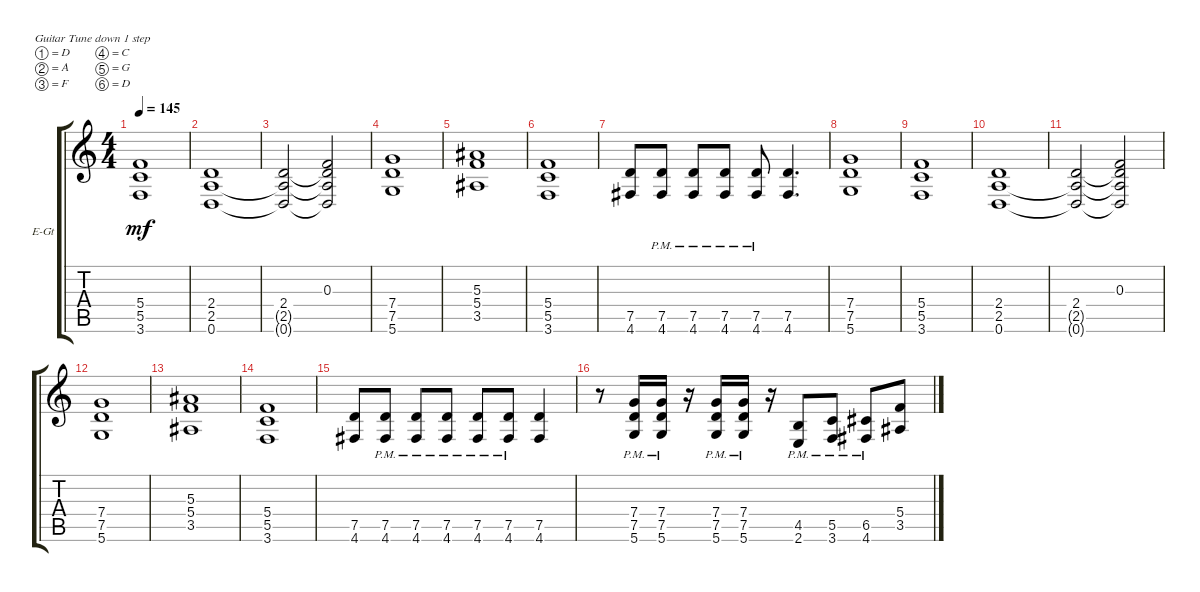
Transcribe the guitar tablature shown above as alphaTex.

\defaultSystemsLayout 4
\bracketExtendMode groupsimilarinstruments
\firstSystemTrackNameOrientation horizontal
\otherSystemsTrackNameOrientation horizontal
\track ("Rithm Guitar 2" "E-Gt") {instrument distortionguitar}
\staff {score tabs}
\tuning (D4 A3 F3 C3 G2 D2)
\ts (4 4)
\tempo 145
\clef g2
\ks c
(3.6 5.5 5.4).1{dy mf} |
(0.6 2.5 2.4).1 |
(2.4 2.5{t} 0.6{t}).2 (0.3 2.4{t} 2.5{t} 0.6{t}).2 |
(5.6 7.5 7.4).1 |
(3.5 5.4 5.3).1 |
(5.5 5.4 3.6).1 |
(4.6 7.5).8 (4.6{pm} 7.5{pm}).8 (4.6{pm} 7.5{pm}).8 (4.6{pm} 7.5{pm}).8 (4.6{pm} 7.5{pm}).8 (4.6 7.5).4{d} |
(5.6 7.5 7.4).1 |
(3.6 5.5 5.4).1 |
(0.6 2.5 2.4).1 |
(2.4 2.5{t} 0.6{t}).2 (0.3 2.4{t} 2.5{t} 0.6{t}).2 |
(5.6 7.5 7.4).1 |
(3.5 5.4 5.3).1 |
(5.5 5.4 3.6).1 |
(4.6 7.5).8 (4.6{pm} 7.5{pm}).8 (4.6{pm} 7.5{pm}).8 (4.6{pm} 7.5{pm}).8 (4.6{pm} 7.5{pm}).8 (4.6{pm} 7.5{pm}).8 (4.6 7.5).4 |
r.8 (5.6{pm} 7.5{pm} 7.4{pm}).16 (5.6{pm} 7.5{pm} 7.4{pm}).16 r.16 (5.6{pm} 7.5{pm} 7.4{pm}).16 (5.6{pm} 7.5{pm} 7.4{pm}).16 r.16 (2.6{pm} 4.5{pm}).8 (3.6{pm} 5.5{pm}).8 (4.6{pm} 6.5{pm}).8 (3.5 5.4).8
